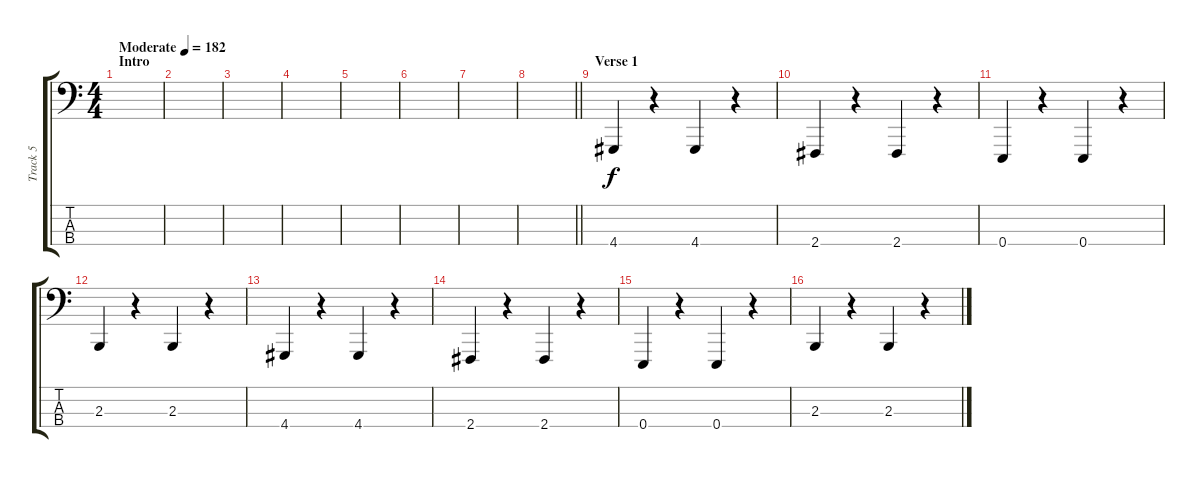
\track ("Track 5" "Track 5") {instrument lead2sawtooth}
\staff {score tabs}
\tuning (G2 D2 A1 E1) {hide}
\ts (4 4)
\section ("" "Intro")
\tempo (182 "Moderate")
\clef f4
\ks c
|
|
|
|
|
|
|
\barLineRight lightlight
|
\section ("" "Verse 1")
4.4.4 r.4 4.4.4 r.4 |
2.4.4 r.4 2.4.4 r.4 |
0.4.4 r.4 0.4.4 r.4 |
2.3.4 r.4 2.3.4 r.4 |
4.4.4 r.4 4.4.4 r.4 |
2.4.4 r.4 2.4.4 r.4 |
0.4.4 r.4 0.4.4 r.4 |
2.3.4 r.4 2.3.4 r.4
